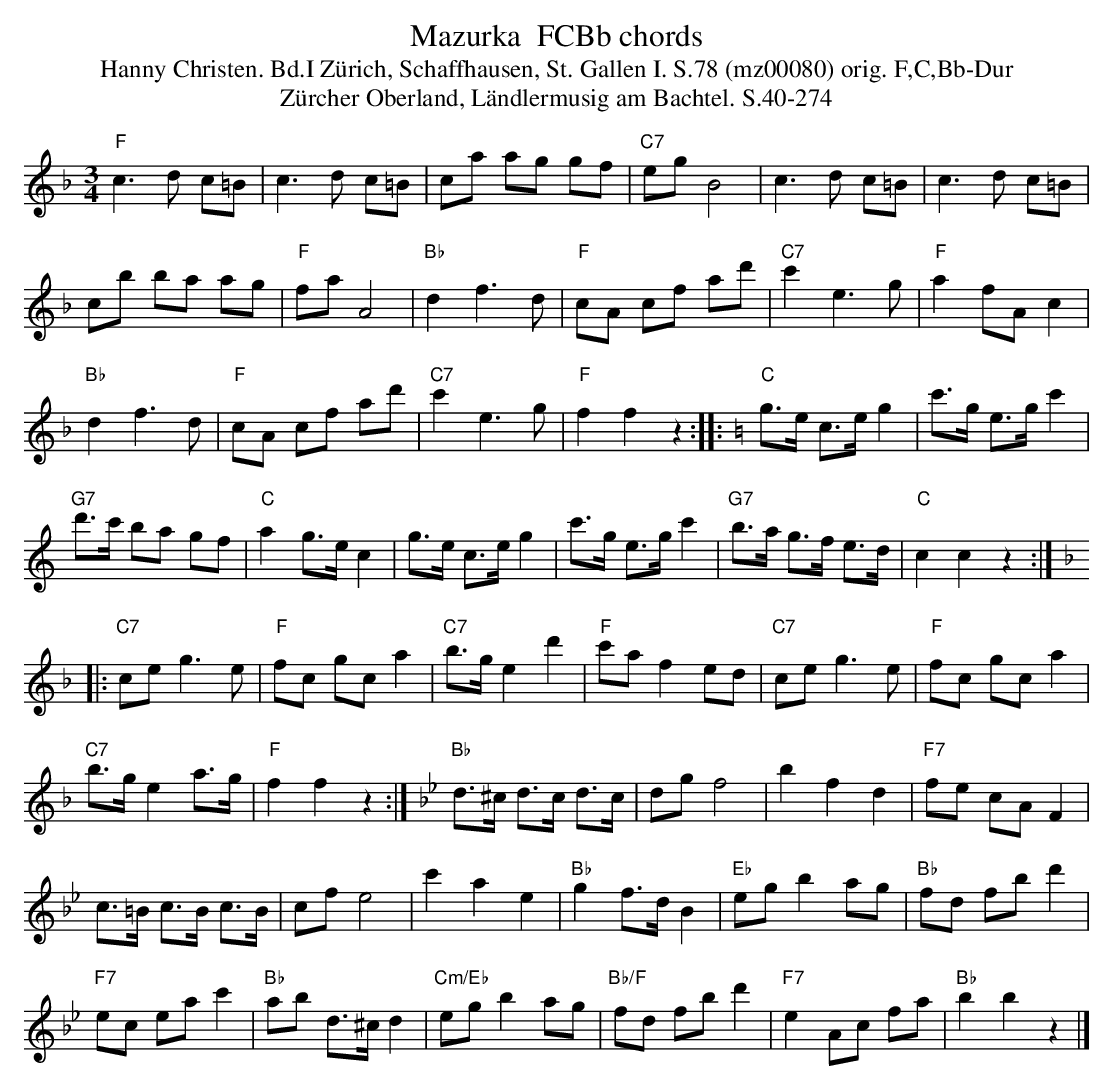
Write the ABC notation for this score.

X:1
T: Mazurka  FCBb chords
T:Hanny Christen. Bd.I Zürich, Schaffhausen, St. Gallen I. S.78 (mz00080) orig. F,C,Bb-Dur
T: Z\"urcher Oberland, L\"andlermusig am Bachtel. S.40-274
M:3/4
L:1/8
K:F %%MIDI gchordon
"F"c3d c=B | c3d c=B | ca ag gf | "C7"egB4 | c3d c=B | c3d c=B |
cb ba ag | "F"faA4 | "Bb"d2f3d | "F"cA cf ad' | "C7"c'2e3g | "F"a2fAc2 |
"Bb"d2f3d | "F"cA cf ad' | "C7"c'2e3g | "F"f2f2z2 :: [K:C] "C"g>e c>eg2 | c'>g e>gc'2 |
"G7"d'>c' ba gf | "C"a2g>ec2 | g>e c>eg2 | c'>g e>gc'2 | "G7"b>a g>f e>d | "C"c2c2z2 :: [K:F]
"C7"ceg3e | "F"fc gca2 | "C7"b>ge2d'2 | "F"c'af2ed | "C7"ceg3e | "F"fc gca2 |
"C7"b>ge2a>g | "F"f2f2z2 :| [K:Bb] "Bb"d>^c d>c d>c | dgf4 | b2f2d2 | "F7"fe cAF2 |
c>=B c>B c>B | cfe4 | c'2a2e2 | "Bb"g2f>dB2 | "Eb"egb2ag | "Bb"fd fbd'2 |
"F7"ec eac'2 | "Bb"ab d>^cd2 | "Cm/Eb"egb2ag | "Bb/F"fd fbd'2 | "F7"e2Ac fa | "Bb"b2b2z2 |]
